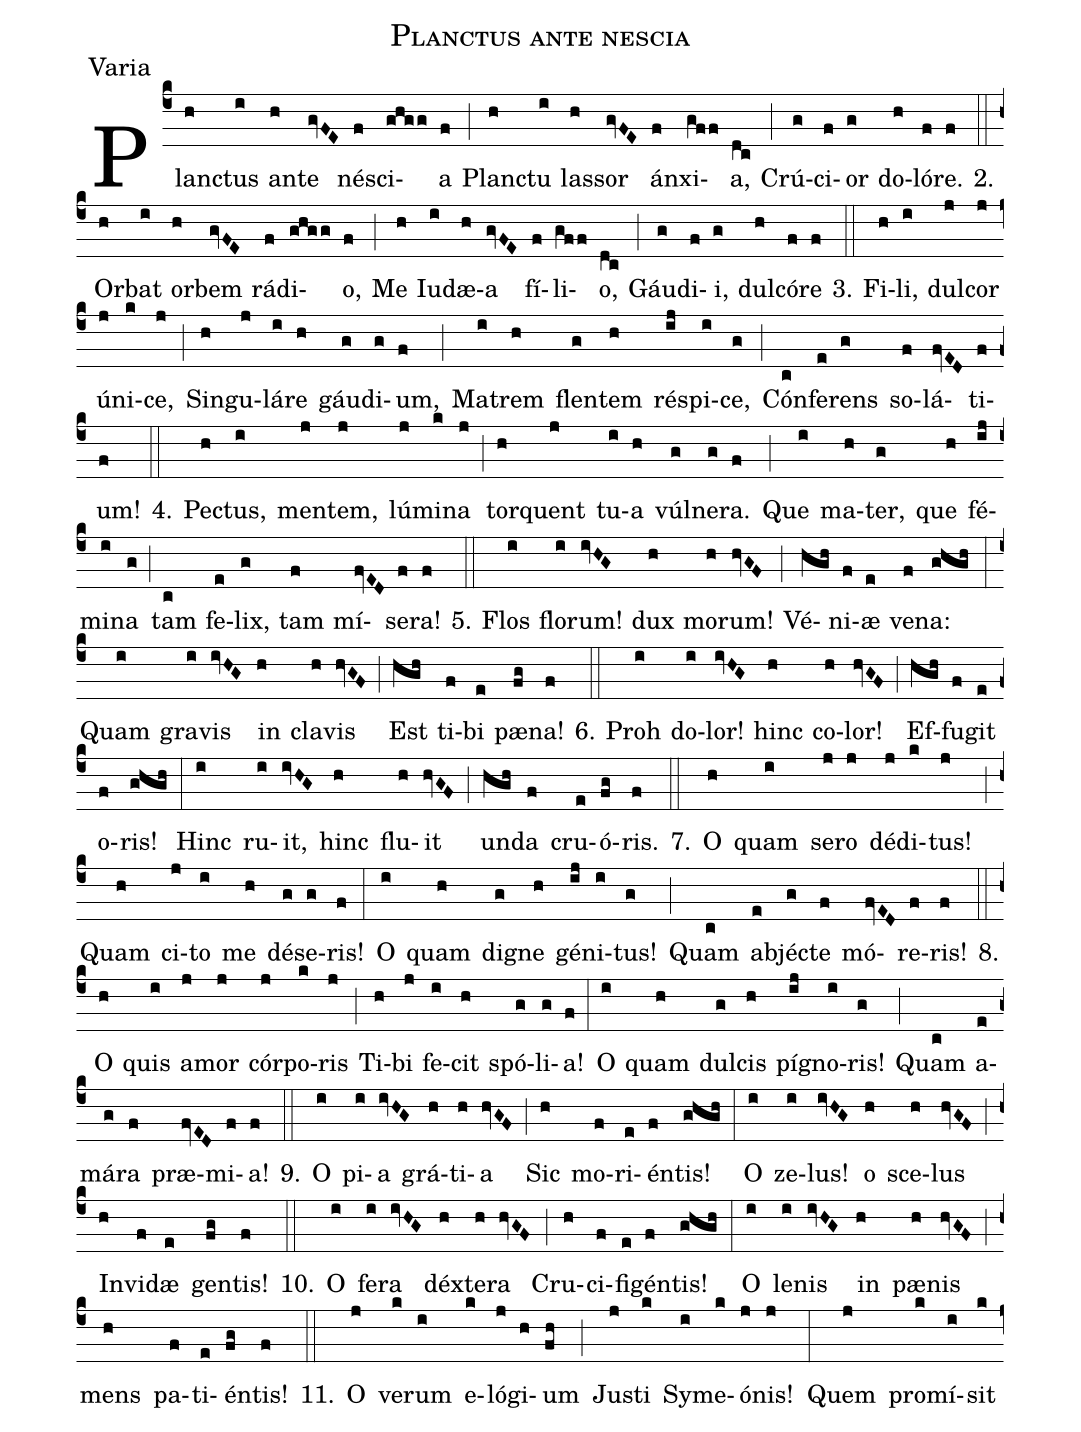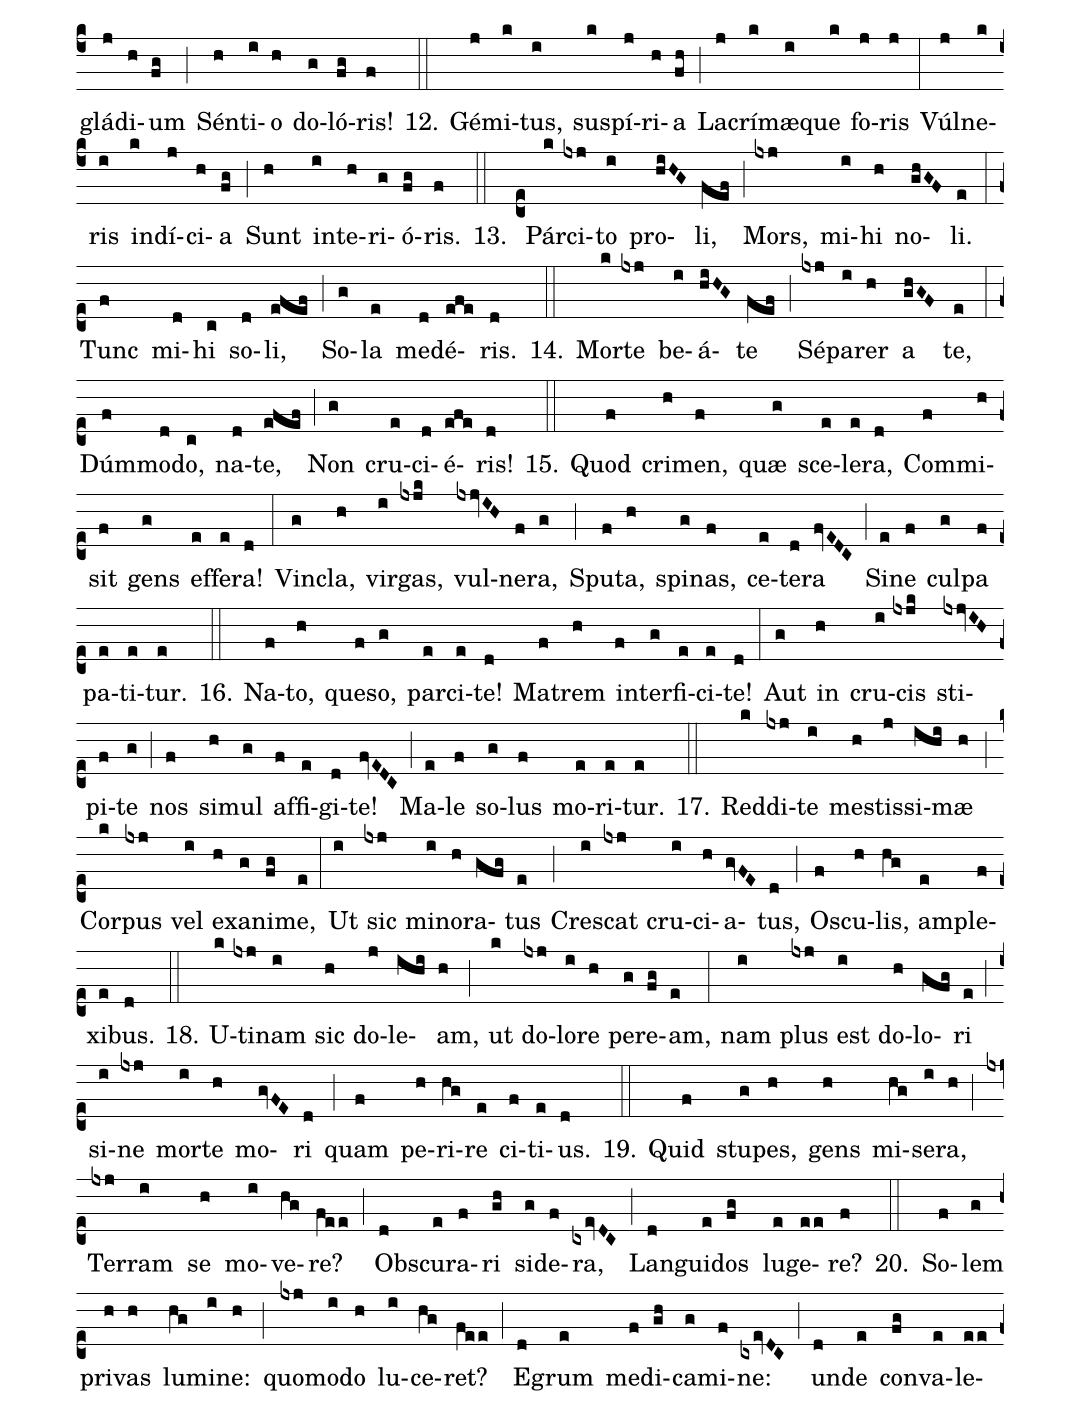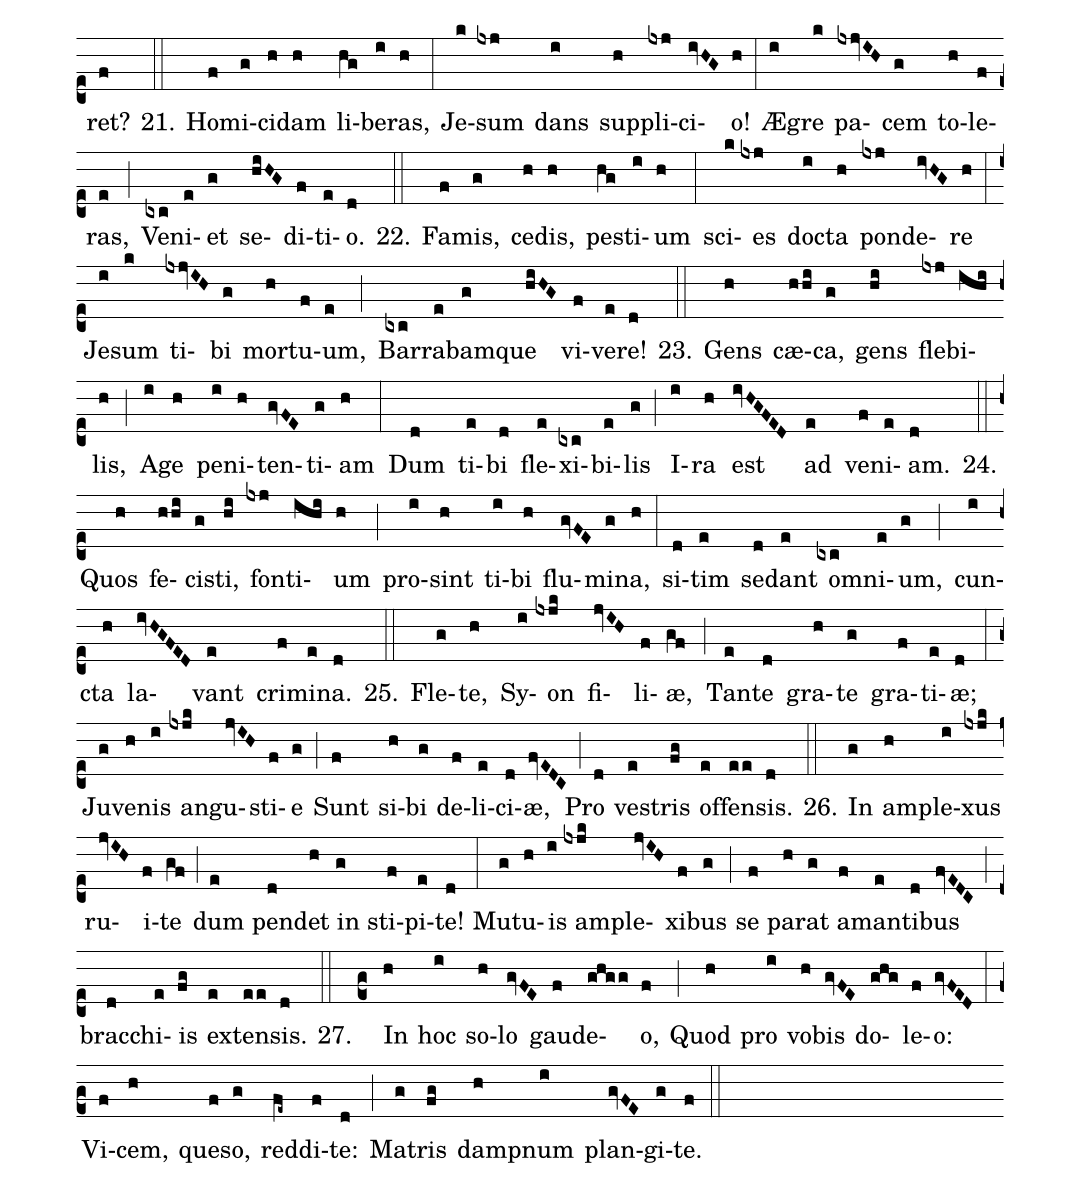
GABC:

name:Planctus ante nescia;
office-part:Varia;
%%
(c4)  Plan(h)ctus(i) an(h)te(gvFE) né(f)sci(ghg/g)a(f) (;)
Plan(h)ctu(i) las(h)sor(gvFE) án(f)xi(gf/f)a,(dc) (;)
Crú(g)ci(f)or(g) do(h)ló(f)re.(f)
2.(::) Or(h)bat(i) or(h)bem(gvFE) rá(f)di(ghg/g)o,(f) (;)
Me(h) Iu(i)dæ(h)a(gvFE) fí(f)li(gf/f)o,(dc) (;)
Gáu(g)di(f)i,(g) dul(h)có(f)re(f)

3.(::) Fi(h)li,(i) dul(j)cor(j) ú(j)ni(k)ce,(j) (;)
Sin(h)gu(j)lá(i)re(h) gáu(g)di(g)um,(f) (;)
Ma(i)trem(h) flen(g)tem(h) ré(ij)spi(i)ce,(g) (;)
Cón(c)fe(e)rens(g) so(f)lá(fvED)ti(f)um!(f)
4.(::) Pe(h)ctus,(i) men(j)tem,(j) lú(j)mi(k)na(j) (;)
tor(h)quent(j) tu(i)a(h) vúl(g)ne(g)ra.(f) (;)
Que(i) ma(h)ter,(g) que(h) fé(ij)mi(i)na(g) (;)
tam(c) fe(e)lix,(g) tam(f) mí(fvED)se(f)ra!(f)
5.(::) Flos(i) flo(i)rum!(ivHG)
dux(h) mo(h)rum!(hvGF) (;)
Vé(hgh)ni(f)æ(e) ve(f)na:(ghgh) (:)
Quam(i) gra(i)vis(ivHG) in(h) cla(h)vis(hvGF) (;)
Est(hgh) ti(f)bi(e) pæ(fg)na!(f)
6.(::) Proh(i) do(i)lor!(ivHG)
hinc(h) co(h)lor!(hvGF) (;)
Ef(hgh)fu(f)git(e) o(f)ris!(ghgh) (:)
Hinc(i) ru(i)it,(ivHG) hinc(h) flu(h)it(hvGF) (;)
un(hgh)da(f) cru(e)ó(fg)ris.(f)
7.(::) O(h) quam(i) se(j)ro(j) dé(j)di(k)tus!(j) (;)
Quam(h) ci(j)to(i) me(h) dé(g)se(g)ris!(f) (:)
O(i) quam(h) di(g)gne(h) gé(ij)ni(i)tus!(g) (;)
Quam(c) ab(e)jé(g)cte(f) mó(fvED)re(f)ris!(f)

8.(::) O(h) quis(i) a(j)mor(j) cór(j)po(k)ris(j) (;)
Ti(h)bi(j) fe(i)cit(h) spó(g)li(g)a!(f) (:)
O(i) quam(h) dul(g)cis(h) pí(ij)gno(i)ris!(g) (;)
Quam(c) a(e)má(g)ra(f) præ(fvED)mi(f)a!(f)

9.(::) O(i) pi(i)a(ivHG) grá(h)ti(h)a(hvGF) (;) Sic(h) mo(f)ri(e)én(f)tis!(ghgh) (:) O(i) ze(i)lus!(ivHG) o(h) sce(h)lus(hvGF) (;)
In(h)vi(f)dæ(e) gen(fg)tis!(f)

10.(::) O(i) fe(i)ra(ivHG) déx(h)te(h)ra(hvGF) (;)
Cru(h)ci(f)fi(e)gén(f)tis!(ghgh) (:)
O(i) le(i)nis(ivHG) in(h) pæ(h)nis(hvGF) (;) mens(h) pa(f)ti(e)én(fg)tis!(f)

11.(::) O(j) ve(k)rum(i) e(k)ló(j)gi(h)um(fh) (;)
Ju(j)sti(k) Sy(i)me(k)ó(j)nis!(j) (:)
Quem(j) pro(k)mí(i)sit(k) glá(j)di(h)um(fg) (;)
Sén(h)ti(i)o(h) do(g)ló(fg)ris!(f)

12.(::) Gé(j)mi(k)tus,(i) su(k)spí(j)ri(h)a(fh) (;)
La(j)crí(k)mæ(i)que(k) fo(j)ris(j) (:)
Vúl(j)ne(k)ris(i) in(k)dí(j)ci(h)a(fg) (;)
Sunt(h) in(i)te(h)ri(g)ó(fg)ris.(f)

13.(::) (c1) Pár(k)ci(jxj)to(i) pro(hiHG)li,(fef) (;)
Mors,(jxj) mi(i)hi(h) no(ghGF)li.(e) (:)
Tunc(f) mi(d)hi(c) so(d)li,(efef) (;)
So(g)la(e) me(d)dé(efe)ris.(d)

14.(::) Mor(k)te(jxj) be(i)á(hiHG)te(fef) (;)
Sé(jxj)pa(i)rer(h) a(ghGF) te,(e) (:)
Dúm(f)mo(d)do,(c) na(d)te,(efef) (;)
Non(g) cru(e)ci(d)é(efe)ris!(d)

15.(::) Quod(f) cri(h)men,(f) quæ(g) sce(e)le(e)ra,(d)
Com(f)mi(h)sit(f) gens(g) ef(e)fe(e)ra!(d) (:)
Vin(g)cla,(h) vir(i)gas,(jxjk) vul(jxjvIH)ne(f)ra,(g) (;)
Spu(f)ta,(h) spi(g)nas,(f) ce(e)te(d)ra(fvEDC) (;)
Si(e)ne(f) cul(g)pa(f) pa(e)ti(e)tur.(e)

16.(::) Na(f)to,(h) que(f)so,(g) par(e)ci(e)te!(d)
Ma(f)trem(h) in(f)ter(g)fi(e)ci(e)te!(d) (:)
Aut(g) in(h) cru(i)cis(jxjk) sti(jxjvIH)pi(f)te(g) (;)
nos(f) si(h)mul(g) af(f)fi(e)gi(d)te!(fvEDC) (;)
Ma(e)le(f) so(g)lus(f) mo(e)ri(e)tur.(e)

17.(::) Red(k)di(jxj)te(i) me(h)stis(j)si(ihi)mæ(h) (;)
Cor(k)pus(jxj) vel(i) e(h)xa(g)ni(fg)me,(e) (:)
Ut(i) sic(jxj) mi(i)no(h)ra(gfg)tus(e) (;)
Cre(i)scat(jxj) cru(i)ci(h)a(gvFE)tus,(d) (;)
O(f)scu(h)lis,(hg) am(e)ple(f)xi(e)bus.(d)

18.(::) U(k)ti(jxj)nam(i) sic(h) do(j)le(ihi)am,(h) (;)
ut(k) do(jxj)lo(i)re(h) pe(g)re(fg)am,(e) (:)
nam(i) plus(jxj) est(i) do(h)lo(gfg)ri(e) (;)
si(i)ne(jxj) mor(i)te(h) mo(gvFE)ri(d) (;)
quam(f) pe(h)ri(hg)re(e) ci(f)ti(e)us.(d)

19.(::) Quid(f) stu(g)pes,(h) gens(h) mi(hg)se(i)ra,(h) (;)
Ter(jxj)ram(i) se(h) mo(i)ve(hg)re?(fee) (;)
Ob(d)scu(e)ra(f)ri(gh) si(g)de(f)ra,(cxevDC) (;)
Lan(d)gui(e)dos(fg) lu(e)ge(ee)re?(f)


20.(::) So(f)lem(g) pri(h)vas(h) lu(hg)mi(i)ne:(h) (;)
quo(jxj)mo(i)do(h) lu(i)ce(hg)ret?(fee) (;)
E(d)grum(e) me(f)di(gh)ca(g)mi(f)ne:(cxevDC) (;)
un(d)de(e) con(fg)va(e)le(ee)ret?(f)

21.(::) Ho(f)mi(g)ci(h)dam(h) li(hg)be(i)ras,(h) (:)
Je(k)sum(jxj) dans(i) sup(h)pli(jxj)ci(ivHG)o!(h) (:)
Æ(i)gre(k) pa(jxjvIH)cem(g) to(h)le(f)ras,(e) (;)
Ve(cxc)ni(e)et(g) se(hiHG)di(f)ti(e)o.(d)

22.(::) Fa(f)mis,(g) ce(h)dis,(h) pe(hg)sti(i)um(h) (:)
sci(k)es(jxj) do(i)cta(h) pon(jxj)de(ivHG)re(h) (:)
Je(i)sum(k) ti(jxjvIH)bi(g) mor(h)tu(f)um,(e) (;)
Bar(cxc)ra(e)bam(g)que(hiHG) vi(f)ve(e)re!(d)

23.(::) Gens(h) cæ(h/hi)ca,(g) gens(hi) fle(jxj)bi(ihi)lis,(h) (;)
A(i)ge(h) pe(i)ni(h)ten(gvFE)ti(g)am(h) (:)
Dum(d) ti(e)bi(d) fle(e)xi(cxc)bi(e)lis(g) (;)
I(i)ra(h) est(ivHGFED) ad(e) ve(f)ni(e)am.(d)

24.(::) Quos(h) fe(h/hi)ci(g)sti,(hi) fon(jxj)ti(ihi)um(h) (;)
pro(i)sint(h) ti(i)bi(h) flu(gvFE)mi(g)na,(h) (:)
si(d)tim(e) se(d)dant(e) om(cxc)ni(e)um,(g) (;)
cun(i)cta(h) la(ivHGFED)vant(e) cri(f)mi(e)na.(d)

25.(::) Fle(g)te,(h) Sy(i)on(jxjk) fi(jvIH)li(f)æ,(gf) (;)
Tan(e)te(d) gra(h)te(g) gra(f)ti(e)æ;(d) (:)
Ju(g)ve(h)nis(i) an(jxjk)gu(jvIH)sti(f)e(g) (;)
Sunt(f) si(h)bi(g) de(f)li(e)ci(d)æ,(fvEDC) (;)
Pro(d) ve(e)stris(fg) of(e)fen(ee)sis.(d)

26.(::) In(g) am(h)ple(i)xus(jxjk) ru(jvIH)i(f)te(gf) (;)
dum(e) pen(d)det(h) in(g) sti(f)pi(e)te!(d) (:)
Mu(g)tu(h)is(i) am(jxjk)ple(jvIH)xi(f)bus(g) (;)
se(f) pa(h)rat(g) a(f)man(e)ti(d)bus(fvEDC) (;)
brac(d)chi(e)is(fg) ex(e)ten(ee)sis.(d)

27.(::) (c2)  In(h) hoc(i) so(h)lo(gvFE) gau(f)de(ghgg)o,(f) (;)
Quod(h) pro(i) vo(h)bis(gvFE) do(ghg)le(f)o:(gvFED) (:)
Vi(f)cem,(h) que(f)so,(g) red(fe~)di(f)te:(d) (;)
Ma(g)tris(fg) dam(h)pnum(i) plan(gvFE)gi(g)te.(f) (::)
